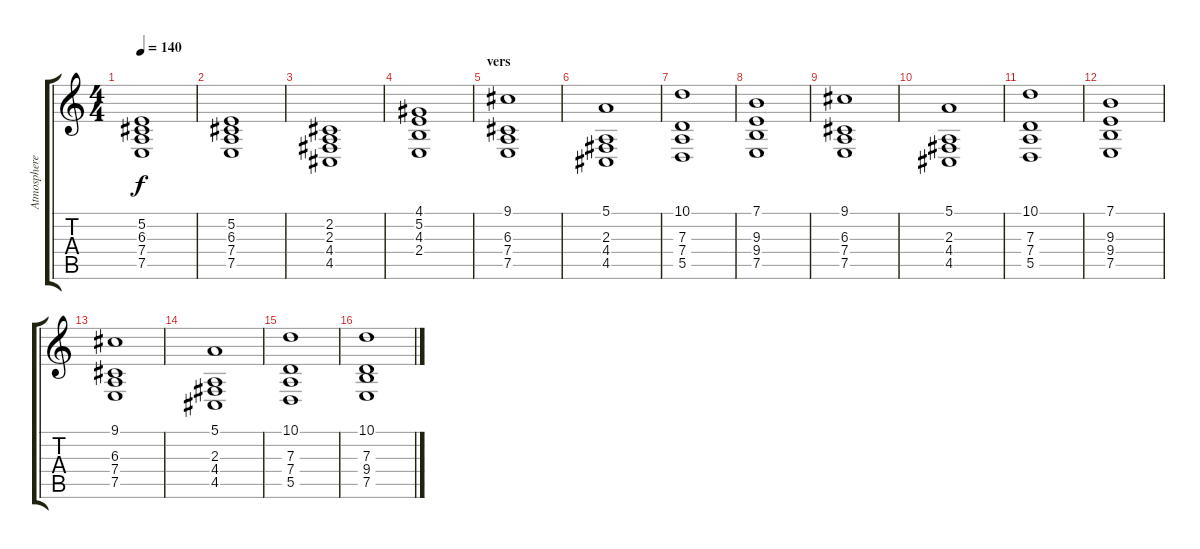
\track ("Atmosphere" "Atmosphere") {instrument blownbottle}
\staff {score tabs}
\tuning (E4 B3 G3 D3 A2 E2) {hide}
\ts (4 4)
\tempo 140
\clef g2
\ks c
(5.2 6.3 7.4 7.5).1{dy f} |
(5.2 6.3 7.4 7.5).1 |
(2.2 2.3 4.4 4.5).1 |
(4.1 5.2 4.3 2.4).1 |
\section ("" "vers")
(9.1 6.3 7.4 7.5).1 |
(5.1 2.3 4.4 4.5).1 |
(10.1 7.3 7.4 5.5).1 |
(7.1 9.3 9.4 7.5).1 |
(9.1 6.3 7.4 7.5).1 |
(5.1 2.3 4.4 4.5).1 |
(10.1 7.3 7.4 5.5).1 |
(7.1 9.3 9.4 7.5).1 |
(9.1 6.3 7.4 7.5).1 |
(5.1 2.3 4.4 4.5).1 |
(10.1 7.3 7.4 5.5).1 |
(10.1 7.3 9.4 7.5).1
